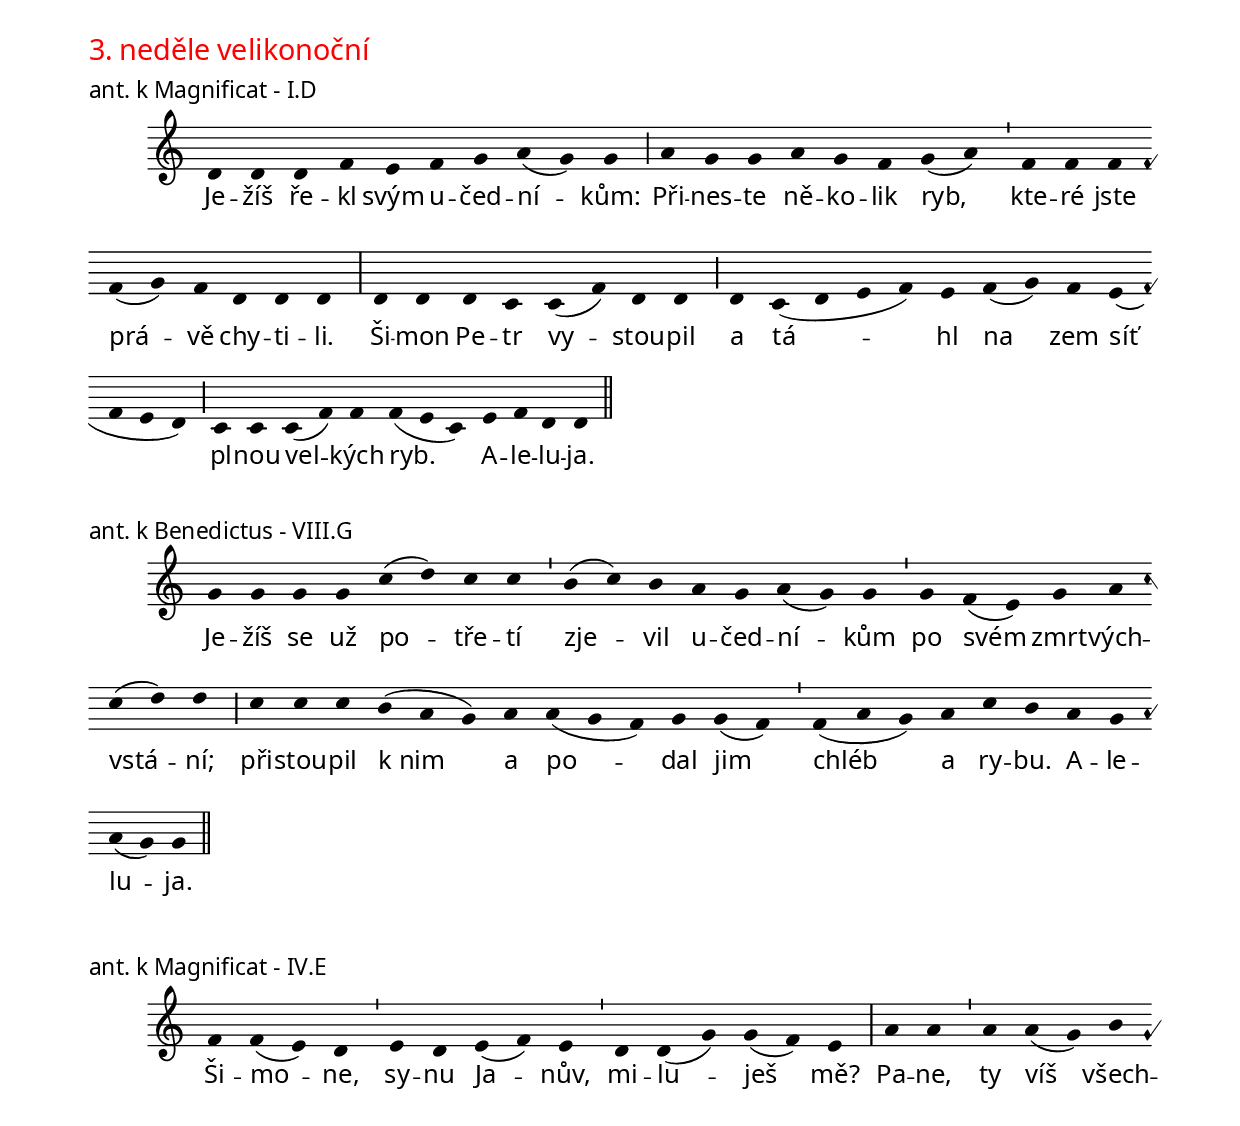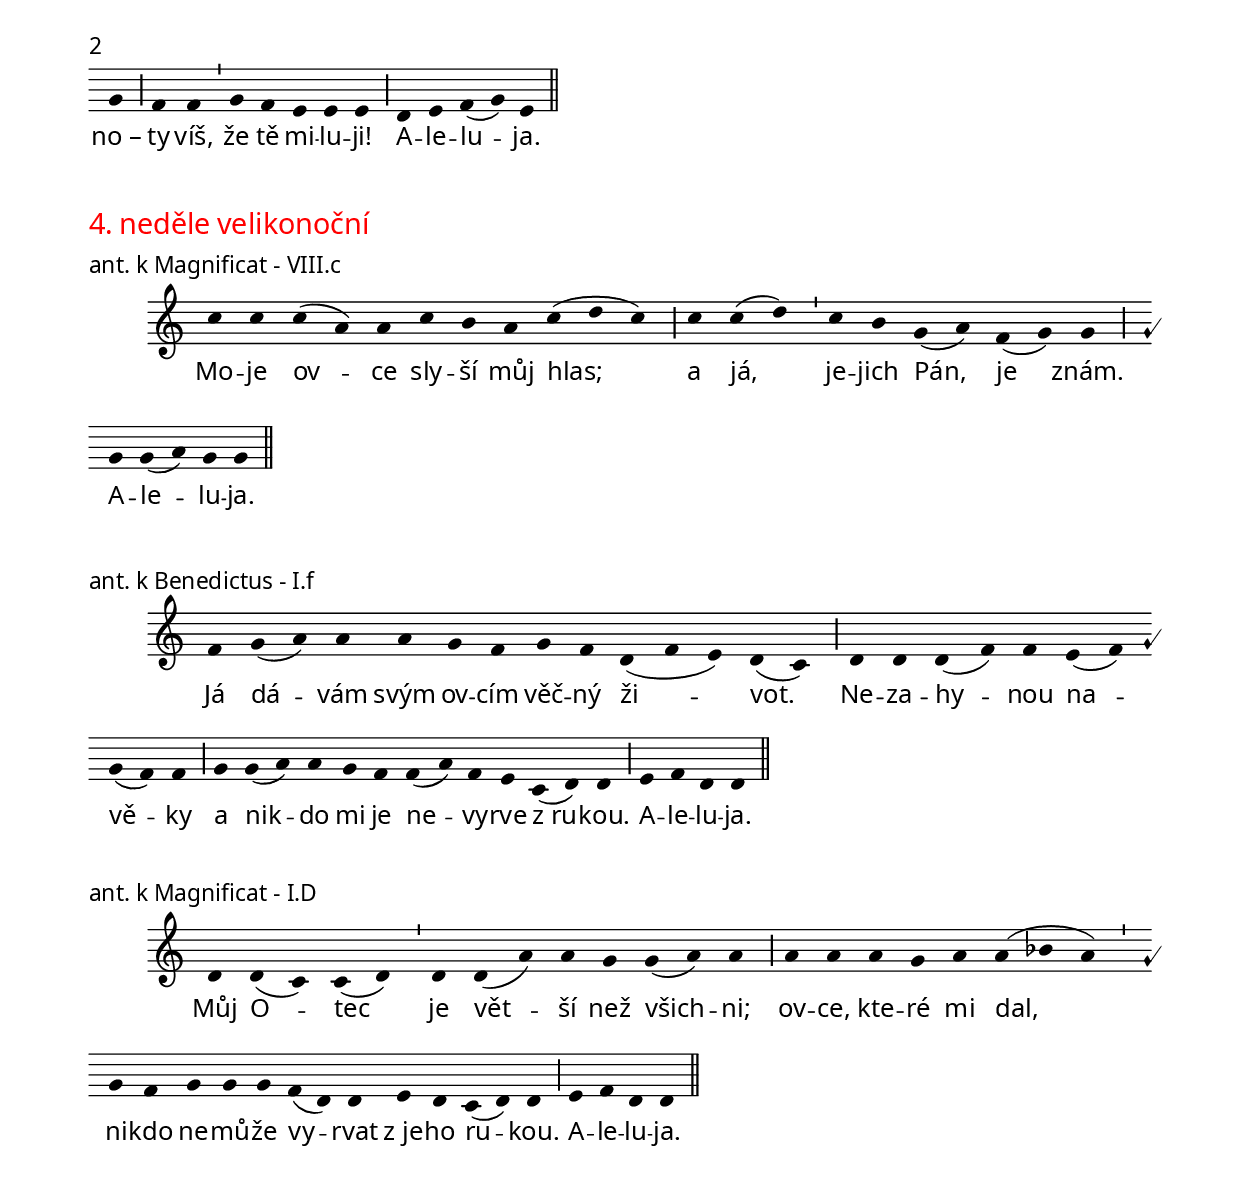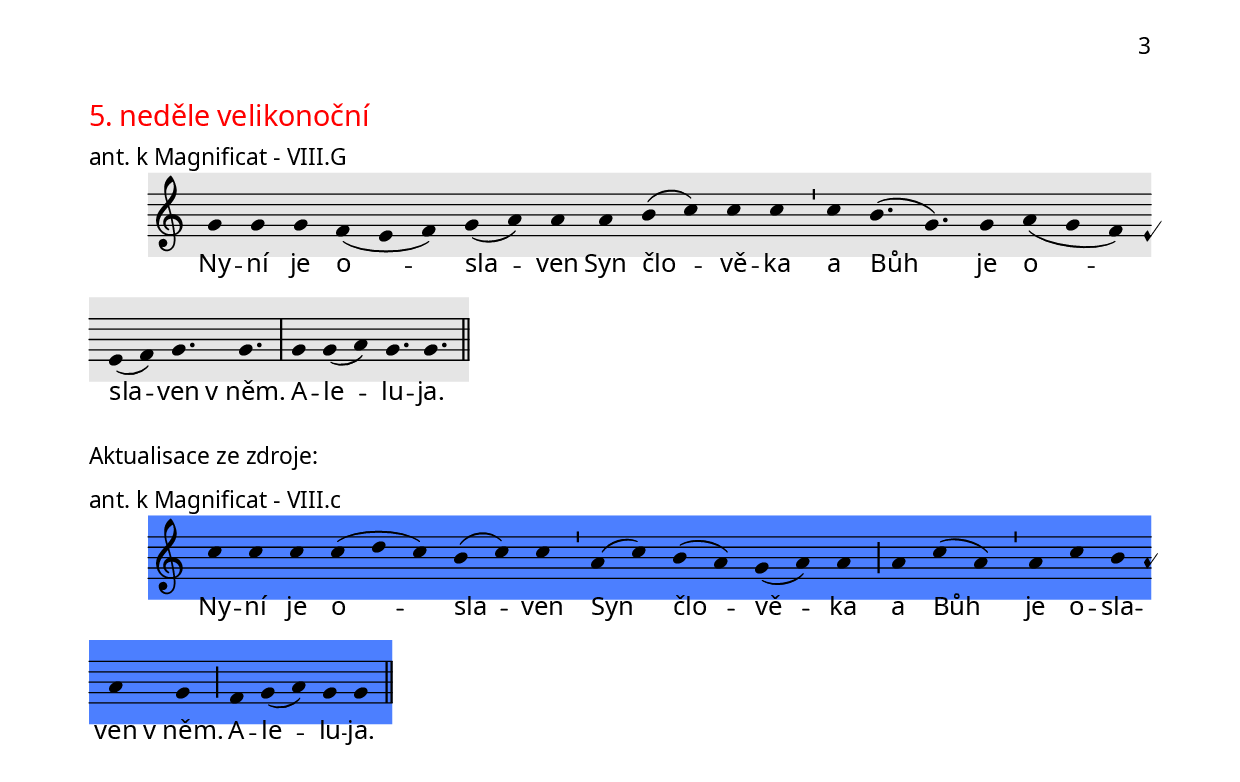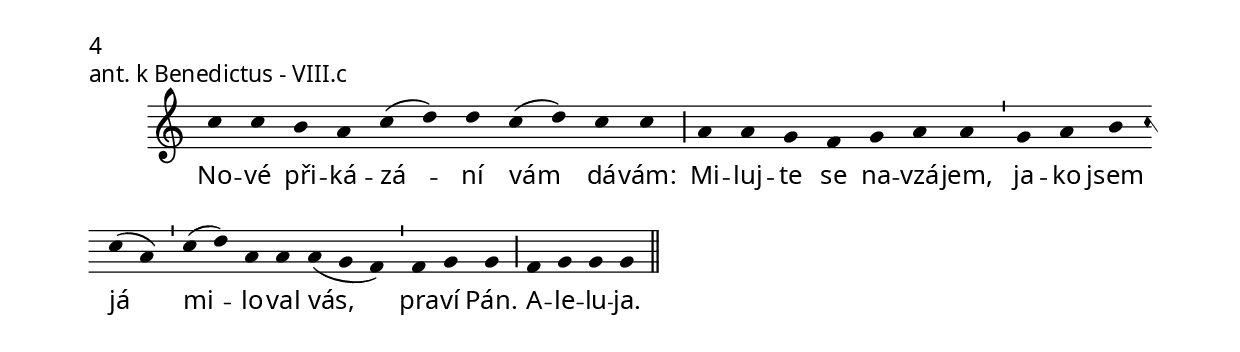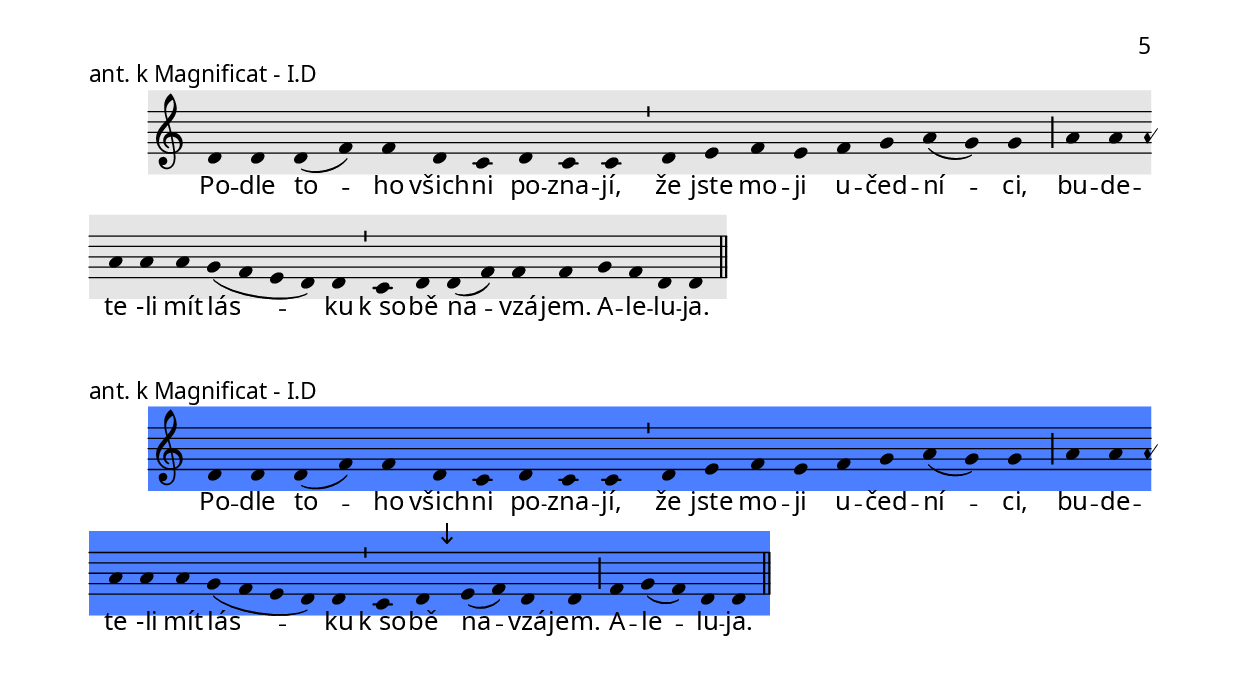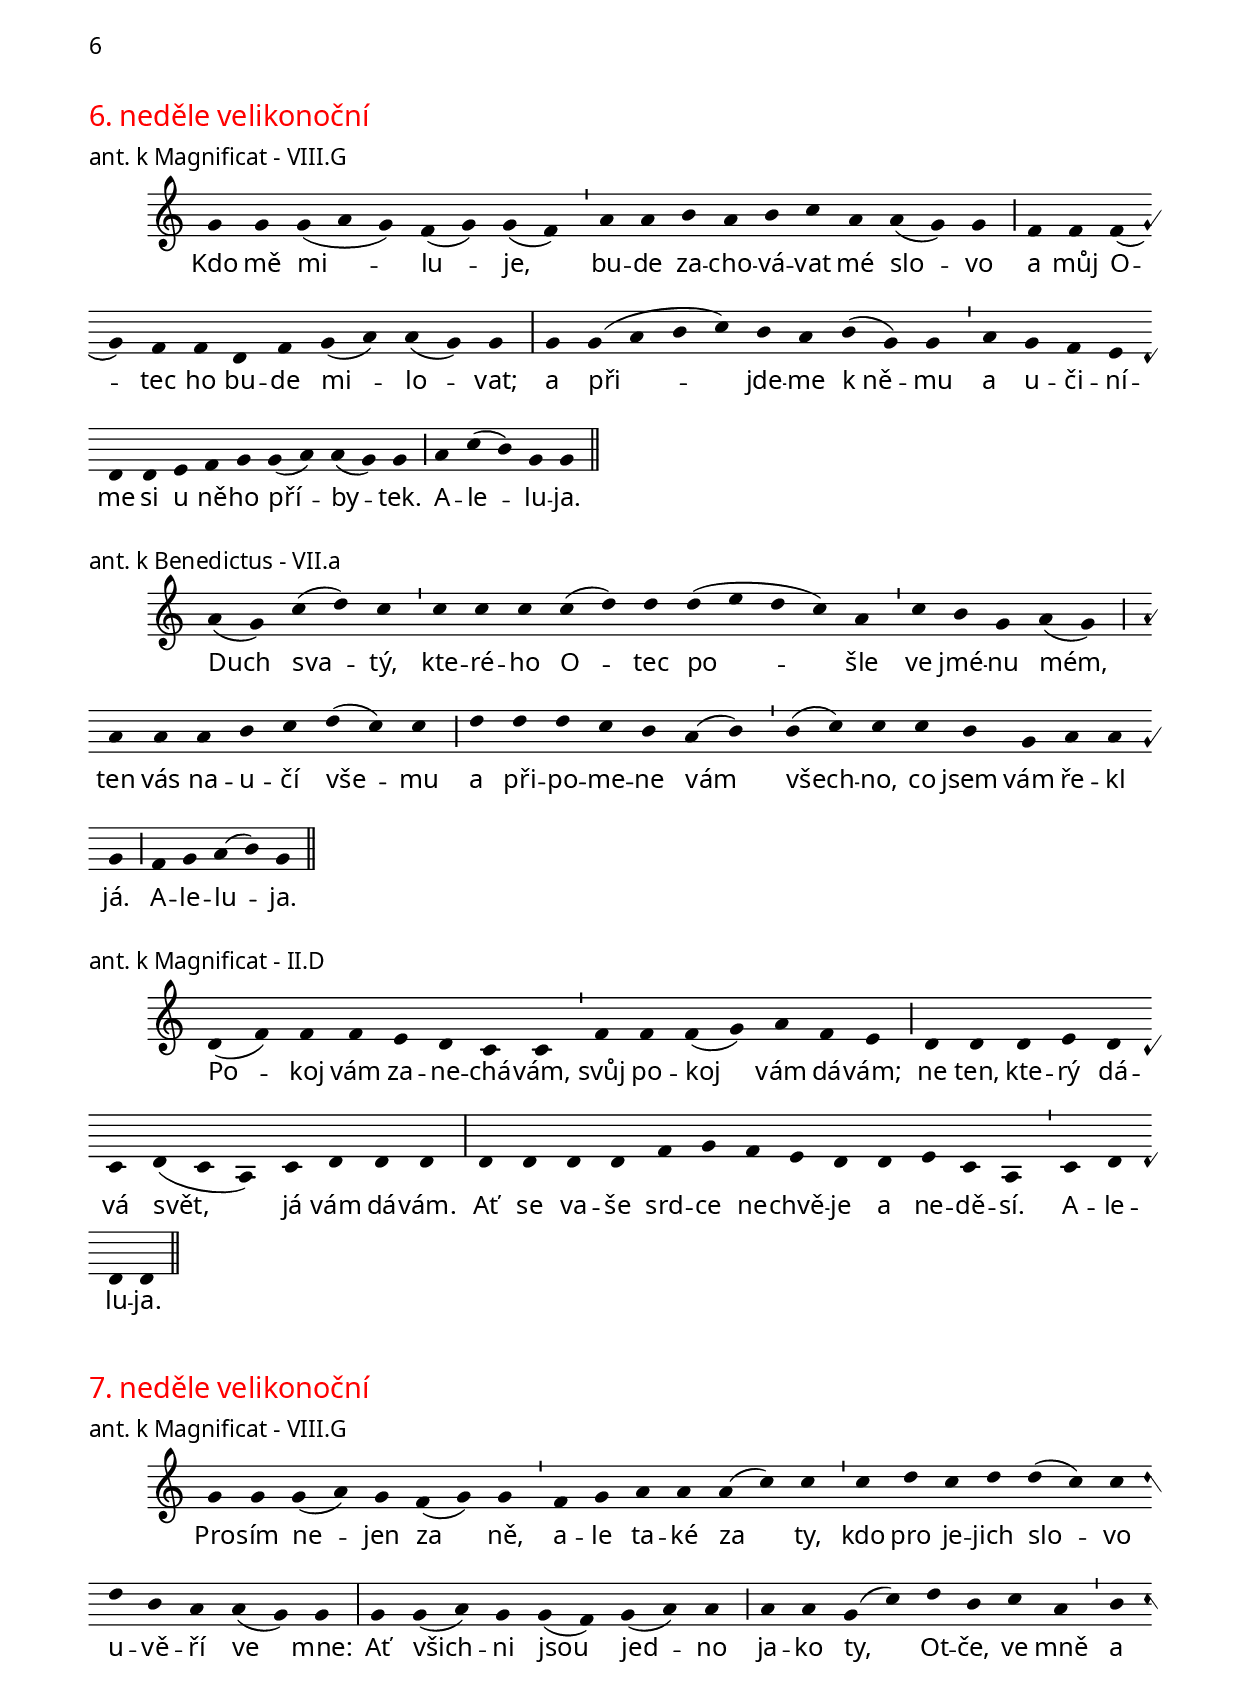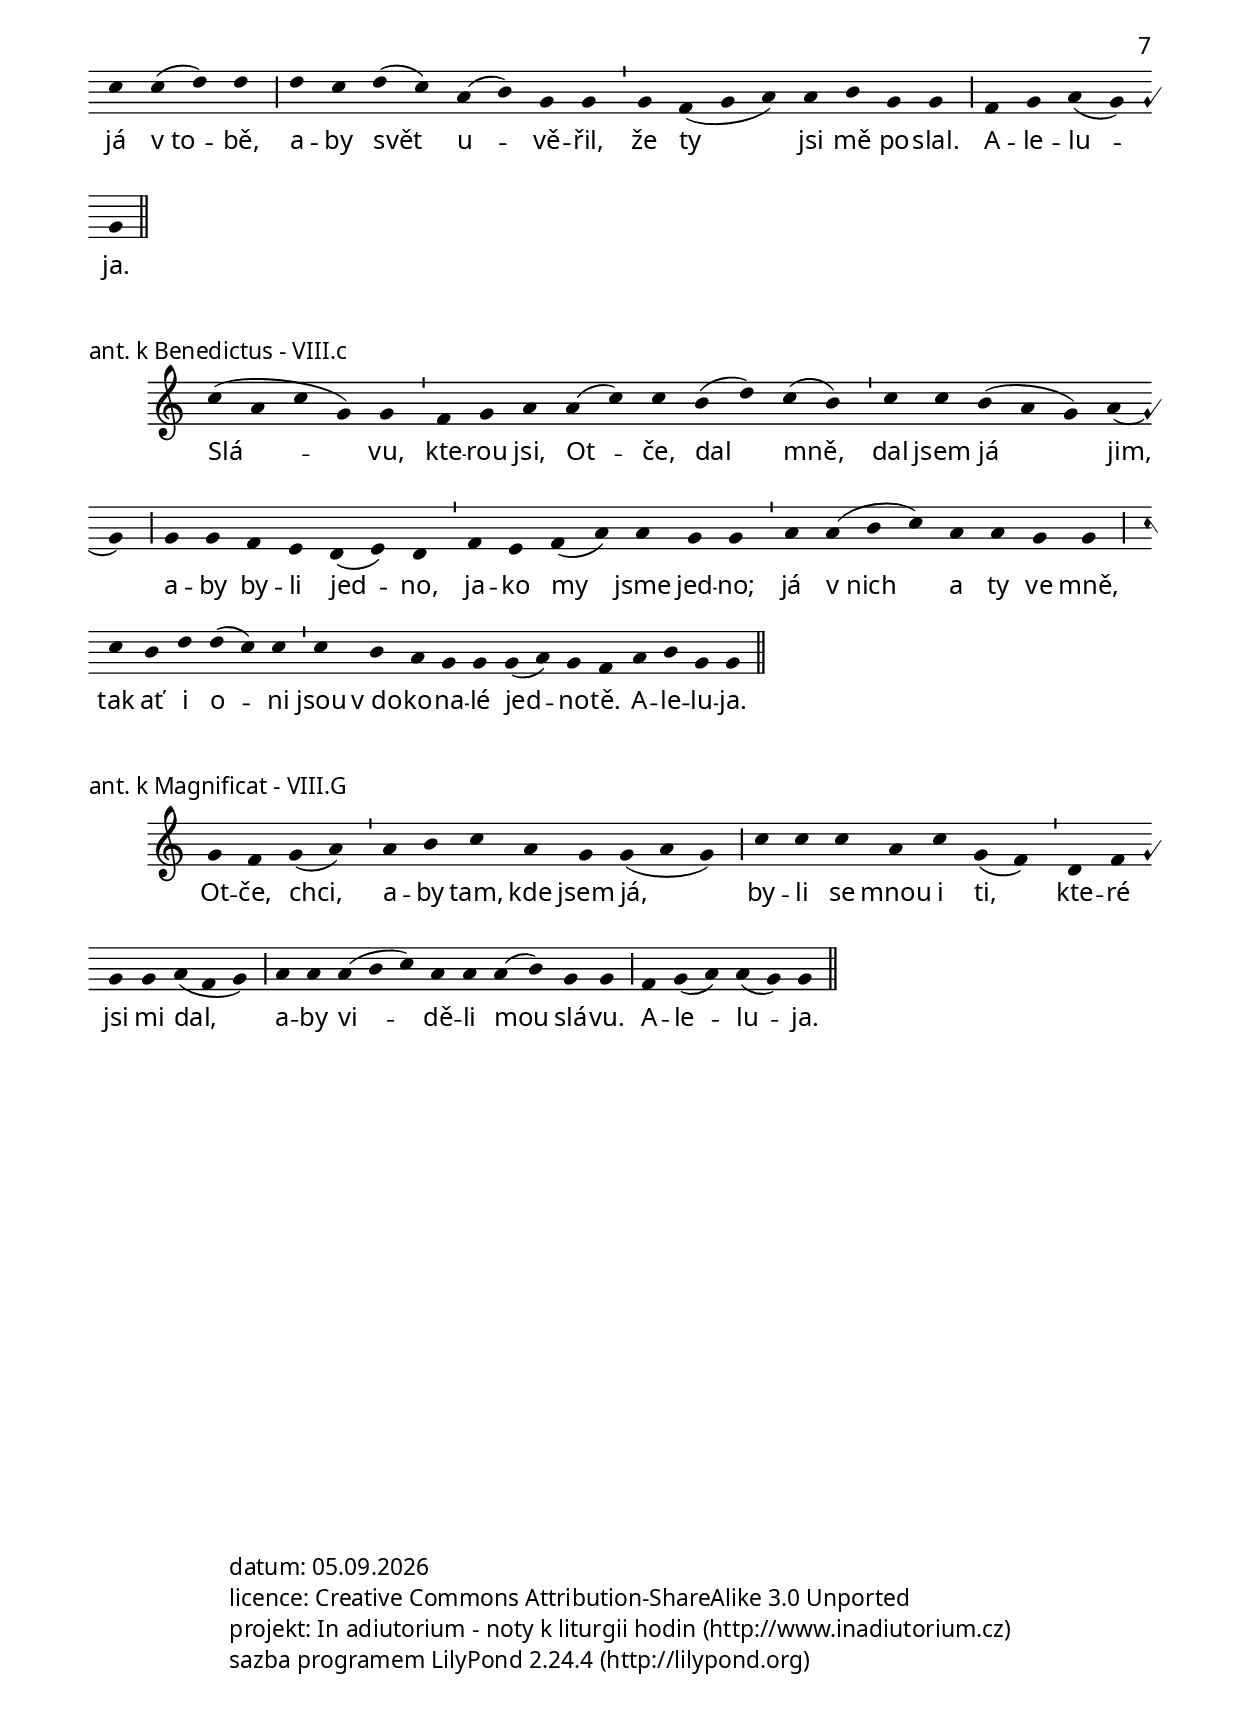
\include "../spolecne.ly"

\markup {\nadpisDen {3. neděle velikonoční}}

\score {
  \relative c' {
    \choralniRezim
    d4 d d f e f g a( g) g \barMaior
    a g g a g f g( a) \barMin
    f f f f( g) f d d d \barMax

    d d d c c( f) d d \barMaior
    d c( d e f) e f( g) f e( f e d) \barMaior
    c c c( f) f f( e c)
    e f d d \barFinalis
  }
  \addlyrics {
    Je -- žíš ře -- kl svým u -- čed -- ní -- kům:
    Při -- nes -- te ně -- ko -- lik ryb,
    kte -- ré jste prá -- vě chy -- ti -- li.

    Ši -- mon Pe -- tr vy -- stou -- pil
    a tá -- hl na zem síť pl -- nou vel -- kých ryb.
    A -- le -- lu -- ja.
  }
  \header {
    quid = "ant. k Magnificat"
    modus = "I"
    differentia = "D"
    psalmus = ""
    id = "iiimag1"
    piece = \markup {\sestavTitulekBezZalmu}
  }
}

\score {
  \relative c'' {
    \choralniRezim
    g4 g g g c( d) c c \barMin b( c) b a g a( g) g \barMin
    g f( e) g a c( d) d \barMaior
    c c c b( a g) a a( g f) g g( f) \barMin
    f( a g) a c b
    a g a( g) g \barFinalis
  }
  \addlyrics {
    Je -- žíš se už po -- tře -- tí zje -- vil u -- čed -- ní -- kům
    po svém zmrt -- vých -- vstá -- ní;
    při -- stou -- pil k_nim a po -- dal jim chléb a ry -- bu.
    A -- le -- lu -- ja.
  }
  \header {
    quid = "ant. k Benedictus"
    modus = "VIII"
    differentia = "G"
    psalmus = ""
    id = "iiiben"
    piece = \markup {\sestavTitulekBezZalmu}
  }
}

\score {
  \relative c' {
    \choralniRezim
    f4 f( e) d \barMin e d e( f) e \barMin d d( g) g( f) e \barMax
    a a \barMin a a( g) b g \barMaior
    f f \barMin g f e e e \barMaior
    d e f( g) e \barFinalis
  }
  \addlyrics {
    Ši -- mo -- ne, sy -- nu Ja -- nův, mi -- lu -- ješ mě?
    Pa -- ne, ty víš všech -- no_–
    ty víš, že tě mi -- lu -- ji!
    A -- le -- lu -- ja.
  }
  \header {
    quid = "ant. k Magnificat"
    modus = "IV"
    differentia = "E"
    psalmus = ""
    id = "iiimag2"
    piece = \markup {\sestavTitulekBezZalmu}
  }
}

\markup {\nadpisDen {4. neděle velikonoční}}

\score {
  \relative c'' {
    \choralniRezim
    c4 c c( a) a c b a c( d c) \barMaior
    c c( d) \barMin c b g( a) f( g) g \barMaior
    g g( a) g g \barFinalis
  }
  \addlyrics {
    Mo -- je ov -- ce sly -- ší můj hlas;
    a já, je -- jich Pán, je znám.
    A -- le -- lu -- ja.
  }
  \header {
    quid = "ant. k Magnificat"
    modus = "VIII"
    differentia = "c"
    psalmus = ""
    id = "ivmag1"
    piece = \markup {\sestavTitulekBezZalmu}
  }
}

\score {
  \relative c' {
    \choralniRezim
    f4 g( a) a a g f g f d( f e) d( c) \barMaior
    d d d( f) f e( f) g( f) f \barMaior
    g g( a) a g f f( a) f e c( d) d \barMaior
    e f d d \barFinalis
  }
  \addlyrics {
    Já dá -- vám svým ov -- cím věč -- ný ži -- vot.
    Ne -- za -- hy -- nou na -- vě -- ky
    a nik -- do mi je ne -- vy -- rve z_ru -- kou.
    A -- le -- lu -- ja.
  }
  \header {
    quid = "ant. k Benedictus"
    modus = "I"
    differentia = "f"
    psalmus = ""
    id = "ivben"
    piece = \markup {\sestavTitulekBezZalmu}
  }
}

\score {
  \relative c' {
    \choralniRezim
    d4 d( c) c( d) \barMin d d( a') a g g( a) a \barMaior
    a a a g a a( bes a) \barMin
    g f g g g f( d) d e d c( d) d \barMaior
    e f d d \barFinalis
  }
  \addlyrics {
    Můj O -- tec je vět -- ší než všich -- ni;
    ov -- ce, kte -- ré mi dal,
    ni -- kdo ne -- mů -- že vy -- rvat z_je -- ho ru -- kou.
    A -- le -- lu -- ja.
  }
  \header {
    quid = "ant. k Magnificat"
    modus = "I"
    differentia = "D"
    psalmus = ""
    id = "ivmag2"
    piece = \markup {\sestavTitulekBezZalmu}
  }
}

\pageBreak

\markup {\nadpisDen {5. neděle velikonoční}}

\score {
  \relative c'' {
    \zvyraznovacSedy
    \choralniRezim
    g4 g g f( e f) g( a) a a b( c) c c \barMin
    c b4.( g) g4 a( g f) e( f) g4. g \barMax
    g4 g( a) g4. g \barFinalis
  }
  \addlyrics {
    Ny -- ní je o -- sla -- ven Syn člo -- vě -- ka
    a Bůh je o -- sla -- ven v_něm.
    A -- le -- lu -- ja.
  }
  \header {
    quid = "ant. k Magnificat"
    modus = "VIII"
    differentia = "G"
    psalmus = ""
    fial = "velikonoce_nanebevstoupeni.ly#2ne-a3"
    id = "vmag1"
    piece = \markup {\sestavTitulekBezZalmu}
  }
}

\markup{Aktualisace ze zdroje:}

\score {
  \relative c'' {
    \zvyraznovacModry
    \choralniRezim
    c4 c c c( d c) b( c) c \barMin
    a( c) b( a) g( a) a \barMaior
    a c( a) \barMin
    a c b a g \barMaior
    f g( a) g g \barFinalis
  }
  \addlyrics {
    Ny -- ní je o -- sla -- ven
    Syn člo -- vě -- ka
    a Bůh
    je o -- sla -- ven v_něm.
    A -- le -- lu -- ja.
  }
  \header {
    quid = "ant. k Magnificat"
    modus = "VIII"
    differentia = "c"
    psalmus = ""
    fial = "velikonoce_nanebevstoupeni.ly#2ne-a3"
    id = "vmag1"
    piece = \markup {\sestavTitulekBezZalmu}
  }
}

\pageBreak

\score {
  \relative c'' {
    \choralniRezim
    c4 c b a c( d) d c( d) c c \barMaior
    a a g f g a a \barMin
    g a b c( a) \barMin c( d) a a a( g f) \barMin
    f g g \barMaior
    f g g g \barFinalis
  }
  \addlyrics {
    No -- vé při -- ká -- zá -- ní vám dá -- vám:
    Mi -- luj -- te se na -- vzá -- jem,
    ja -- ko jsem já mi -- lo -- val vás,
    pra -- ví Pán.
    A -- le -- lu -- ja.
  }
  \header {
    quid = "ant. k Benedictus"
    modus = "VIII"
    differentia = "c"
    psalmus = ""
    id = "vben"
    piece = \markup {\sestavTitulekBezZalmu}
  }
}

\pageBreak

\score {
  \relative c' {
    \zvyraznovacSedy
    \choralniRezim
    d4 d d( f) f d c d c c \barMin
    d e f e f g a( g) g \barMaior
    a a a a a g( f e d) d \barMin c d d( f) f f
    g f d d \barFinalis
  }
  \addlyrics {
    Po -- dle to -- ho všich -- ni po -- zna -- jí,
    že jste mo -- ji u -- čed -- ní -- ci,
    bu -- de -- te -li mít lás -- ku k_so -- bě na -- vzá -- jem.
    A -- le -- lu -- ja.
  }
  \header {
    quid = "ant. k Magnificat"
    modus = "I"
    differentia = "D"
    psalmus = ""
    id = "vmagii"
    piece = \markup {\sestavTitulekBezZalmu}
  }
}

\score {
  \relative c' {
    \zvyraznovacModry
    \choralniRezim
    d4 d d( f) f d c d c c \barMin
    d e f e f g a( g) g \barMaior
    a a a a a g( f e d) d \barMin
    c d \mark\sipka e( f) d d \barMaior
    f g( f) d d \barFinalis
  }
  \addlyrics {
    Po -- dle to -- ho všich -- ni po -- zna -- jí,
    že jste mo -- ji u -- čed -- ní -- ci,
    bu -- de -- te -li mít lás -- ku
    k_so -- bě na -- vzá -- jem.
    A -- le -- lu -- ja.
  }
  \header {
    quid = "ant. k Magnificat"
    modus = "I"
    differentia = "D"
    psalmus = ""
    id = "vmagii"
    piece = \markup {\sestavTitulekBezZalmu}
  }
}

\pageBreak

\markup {\nadpisDen {6. neděle velikonoční}}

\score {
  \relative c'' {
    \choralniRezim
    g4 g g( a g) f( g) g( f) \barMin
    a a b a b c a a( g) g \barMaior
    f f f( g) f f d f g( a) a( g) g \barMax

    g g( a b c) b a b( g) g \barMin
    a g f e d d e f g g( a) a( g) g \barMaior
    a c( b) g g \barFinalis
  }
  \addlyrics {
    Kdo mě  mi -- lu -- je,
    bu -- de za -- cho -- vá -- vat mé slo -- vo
    a můj O -- tec ho bu -- de mi -- lo -- vat;

    a při -- jde -- me k_ně -- mu
    a u -- či -- ní -- me si u ně -- ho pří -- by -- tek.
    A -- le -- lu -- ja.
  }
  \header {
    quid = "ant. k Magnificat"
    modus = "VIII"
    differentia = "G"
    psalmus = ""
    id = "vimag1"
    piece = \markup {\sestavTitulekBezZalmu}
  }
}

\score {
  \relative c'' {
    \choralniRezim
    a( g) c( d) c \barMin
    c c c c( d) d d( e d c) a \barMin c b g a( g) \barMaior
    a a a b c d( c) c \barMaior
    d d d c b a( b) \barMin
    b( c) c c b g a a g \barMaior
    f g a( b) g \barFinalis
  }
  \addlyrics {
    Duch sva -- tý,
    kte -- ré -- ho O -- tec po -- šle ve jmé -- nu mém,
    ten vás na -- u -- čí vše -- mu
    a při -- po -- me -- ne vám všech -- no,
    co jsem vám ře -- kl já.
    A -- le -- lu -- ja.
  }
  \header {
    quid = "ant. k Benedictus"
    modus = "VII"
    differentia = "a"
    psalmus = ""
    id = "viben"
    piece = \markup {\sestavTitulekBezZalmu}
  }
}

\score {
  \relative c' {
    \choralniRezim
    d4( f) f f e d c c \barMin
    f f f( g) a f e \barMaior
    d d d e d c d( c a) c d d d \barMax
    d d d d f g f e d d e c a \barMin
    c d d d \barFinalis
  }
  \addlyrics {
    Po -- koj vám za -- ne -- chá -- vám,
    svůj po -- koj vám dá -- vám;
    ne ten, kte -- rý dá -- vá svět, já vám dá -- vám.
    Ať se va -- še srd -- ce ne -- chvě -- je a ne -- dě -- sí.
    A -- le -- lu -- ja.
  }
  \header {
    quid = "ant. k Magnificat"
    modus = "II"
    differentia = "D"
    psalmus = ""
    id = "vimag2"
    piece = \markup {\sestavTitulekBezZalmu}
  }
}

\markup {\nadpisDen {7. neděle velikonoční}}

\score {
  \relative c'' {
    \choralniRezim
    g4 g g( a) g f( g) g \barMin
    f g a a a( c) c \barMin c d c d d( c) c d b a a( g) g \barMax
    g g( a) g g( f) g( a) a \barMaior
    a a g( c) d b c a \barMin b c c( d) d \barMaior
    d c d( c) a( b) g g \barMin g f( g a) a b g g \barMaior
    f g a( g) g \barFinalis
  }
  \addlyrics {
    Pro -- sím ne -- jen za ně,
    a -- le ta -- ké za ty, kdo pro je -- jich slo -- vo u -- vě -- ří ve mne:
    Ať všich -- ni jsou jed -- no
    ja -- ko ty, Ot -- če, ve mně a já v_to -- bě,
    a -- by svět u -- vě -- řil, že ty jsi mě po -- slal.
    A -- le -- lu -- ja.
  }
  \header {
    quid = "ant. k Magnificat"
    modus = "VIII"
    differentia = "G"
    psalmus = ""
    id = "viimag1"
    piece = \markup {\sestavTitulekBezZalmu}
  }
}

\score {
  \relative c'' {
    \choralniRezim
    c( a c g) g \barMin f g a a( c) c b( d) c( b) \barMin
    c c b( a g) a( g) \barMaior
    g g f e d( e) d \barMin f e f( a) a g g \barMin
    a a( b c) a a g g \barMaior
    c b d d( c) c \barMin c b a g g g( a) g f
    a b g g \barFinalis
  }
  \addlyrics {
    Slá -- vu, kte -- rou jsi, Ot -- če, dal mně,
    dal jsem já jim,
    a -- by by -- li jed -- no, ja -- ko my jsme jed -- no;
    já v_nich a ty ve mně,
    tak ať i o -- ni jsou v_do -- ko -- na -- lé jed -- no -- tě.
    A -- le -- lu -- ja.
  }
  \header {
    quid = "ant. k Benedictus"
    modus = "VIII"
    differentia = "c"
    psalmus = ""
    id = "viiben"
    piece = \markup {\sestavTitulekBezZalmu}
  }
}

\score {
  \relative c'' {
    \choralniRezim
    g4 f g( a) \barMin
    a b c a g g( a g) \barMaior
    c c c a c g( f) \barMin d f g g a( f g) \barMaior
    a a a( b c) a a a( b) g g \barMaior
    f g( a) a( g) g \barFinalis
  }
  \addlyrics {
    Ot -- če, chci,
    a -- by tam, kde jsem já,
    by -- li se mnou i ti, kte -- ré jsi mi dal,
    a -- by vi -- dě -- li mou slá -- vu.
    A -- le -- lu -- ja.
  }
  \header {
    quid = "ant. k Magnificat"
    modus = "VIII"
    differentia = "G"
    psalmus = ""
    id = "viimag2"
    piece = \markup {\sestavTitulekBezZalmu}
  }
}